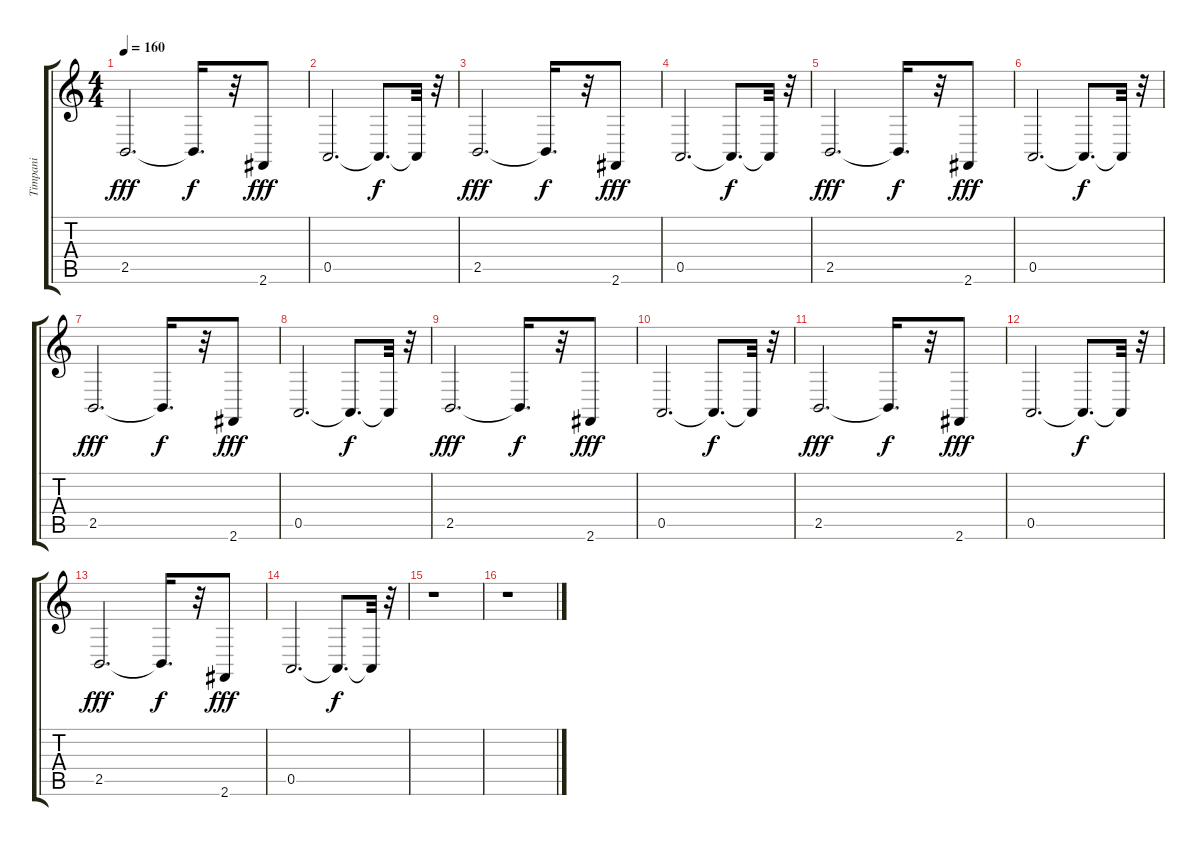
\track ("Timpani" "Timpani") {instrument timpani}
\staff {score tabs}
\tuning (E4 B3 G3 D3 A2 E2) {hide}
\ts (4 4)
\tempo 160
\clef g2
\ks c
2.5.2{d dy fff} 2.5{t}.16{d dy f} r.32 2.6.8{dy fff} |
0.5.2{d} 0.5{t}.8{d dy f} 0.5{t}.32 r.32 |
2.5.2{d dy fff} 2.5{t}.16{d dy f} r.32 2.6.8{dy fff} |
0.5.2{d} 0.5{t}.8{d dy f} 0.5{t}.32 r.32 |
2.5.2{d dy fff} 2.5{t}.16{d dy f} r.32 2.6.8{dy fff} |
0.5.2{d} 0.5{t}.8{d dy f} 0.5{t}.32 r.32 |
2.5.2{d dy fff} 2.5{t}.16{d dy f} r.32 2.6.8{dy fff} |
0.5.2{d} 0.5{t}.8{d dy f} 0.5{t}.32 r.32 |
2.5.2{d dy fff} 2.5{t}.16{d dy f} r.32 2.6.8{dy fff} |
0.5.2{d} 0.5{t}.8{d dy f} 0.5{t}.32 r.32 |
2.5.2{d dy fff} 2.5{t}.16{d dy f} r.32 2.6.8{dy fff} |
0.5.2{d} 0.5{t}.8{d dy f} 0.5{t}.32 r.32 |
2.5.2{d dy fff} 2.5{t}.16{d dy f} r.32 2.6.8{dy fff} |
0.5.2{d} 0.5{t}.8{d dy f} 0.5{t}.32 r.32 |
r.1 |
r.1
